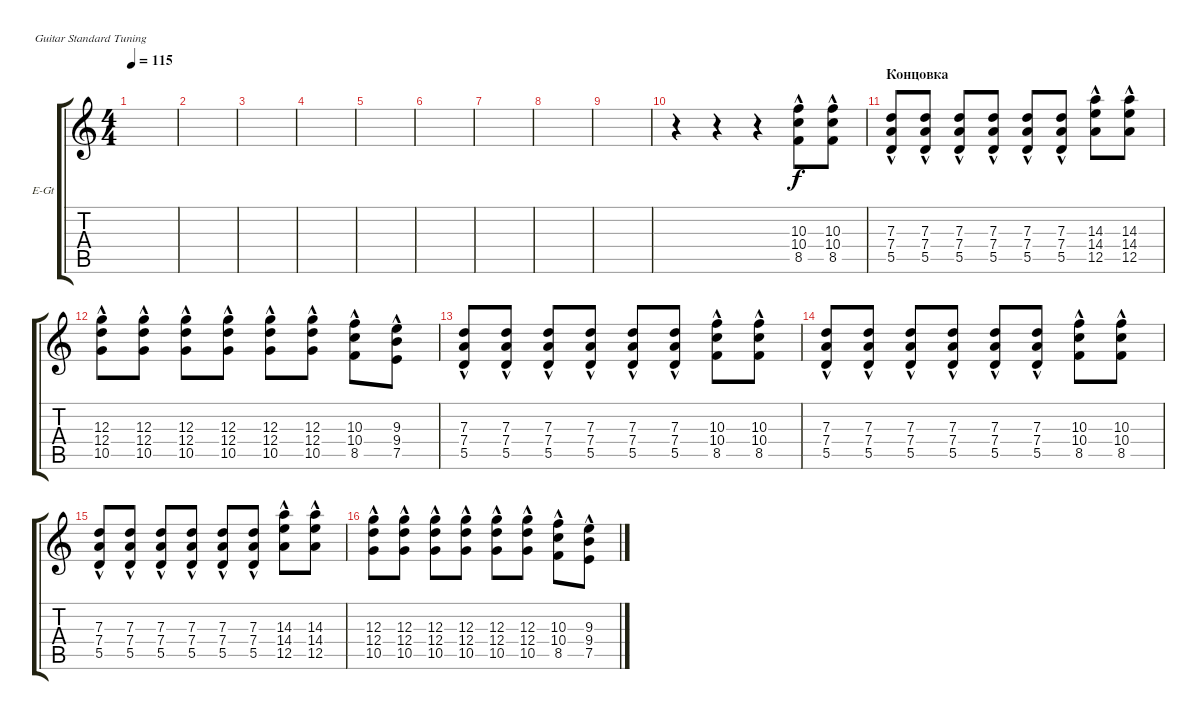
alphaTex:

\defaultSystemsLayout 4
\bracketExtendMode groupsimilarinstruments
\firstSystemTrackNameOrientation horizontal
\otherSystemsTrackNameOrientation horizontal
\track ("Г.Каспарян Overdrive" "E-Gt") {instrument distortionguitar}
\staff {score tabs}
\tuning (E4 B3 G3 D3 A2 E2)
\ts (4 4)
\tempo 115
\clef g2
\scale
0.333333
\ks c
|
\scale
0.333333 |
\scale
0.333333 |
|
|
|
|
|
|
r.4 r.4 r.4 (8.5{hac} 10.4{hac} 10.3{hac}).8 (8.5{hac} 10.4{hac} 10.3{hac}).8 |
\section ("" "Концовка")
\scale
0.333333 (5.5{hac} 7.4{hac} 7.3{hac}).8 (5.5{hac} 7.4{hac} 7.3{hac}).8 (5.5{hac} 7.4{hac} 7.3{hac}).8 (5.5{hac} 7.4{hac} 7.3{hac}).8 (5.5{hac} 7.4{hac} 7.3{hac}).8 (5.5{hac} 7.4{hac} 7.3{hac}).8 (12.5{hac} 14.4{hac} 14.3{hac}).8 (12.5{hac} 14.4{hac} 14.3{hac}).8 |
\scale
0.333333 (10.5{hac} 12.4{hac} 12.3{hac}).8 (10.5{hac} 12.4{hac} 12.3{hac}).8 (10.5{hac} 12.4{hac} 12.3{hac}).8 (10.5{hac} 12.4{hac} 12.3{hac}).8 (10.5{hac} 12.4{hac} 12.3{hac}).8 (10.5{hac} 12.4{hac} 12.3{hac}).8 (8.5{hac} 10.4{hac} 10.3{hac}).8 (7.5{hac} 9.4{hac} 9.3{hac}).8 |
\scale
0.333333 (5.5{hac} 7.4{hac} 7.3{hac}).8 (5.5{hac} 7.4{hac} 7.3{hac}).8 (5.5{hac} 7.4{hac} 7.3{hac}).8 (5.5{hac} 7.4{hac} 7.3{hac}).8 (5.5{hac} 7.4{hac} 7.3{hac}).8 (5.5{hac} 7.4{hac} 7.3{hac}).8 (8.5{hac} 10.4{hac} 10.3{hac}).8 (8.5{hac} 10.4{hac} 10.3{hac}).8 |
\scale
0.333333 (5.5{hac} 7.4{hac} 7.3{hac}).8 (5.5{hac} 7.4{hac} 7.3{hac}).8 (5.5{hac} 7.4{hac} 7.3{hac}).8 (5.5{hac} 7.4{hac} 7.3{hac}).8 (5.5{hac} 7.4{hac} 7.3{hac}).8 (5.5{hac} 7.4{hac} 7.3{hac}).8 (8.5{hac} 10.4{hac} 10.3{hac}).8 (8.5{hac} 10.4{hac} 10.3{hac}).8 |
\scale
0.333333 (5.5{hac} 7.4{hac} 7.3{hac}).8 (5.5{hac} 7.4{hac} 7.3{hac}).8 (5.5{hac} 7.4{hac} 7.3{hac}).8 (5.5{hac} 7.4{hac} 7.3{hac}).8 (5.5{hac} 7.4{hac} 7.3{hac}).8 (5.5{hac} 7.4{hac} 7.3{hac}).8 (12.5{hac} 14.4{hac} 14.3{hac}).8 (12.5{hac} 14.4{hac} 14.3{hac}).8 |
\scale
0.333333 (10.5{hac} 12.4{hac} 12.3{hac}).8 (10.5{hac} 12.4{hac} 12.3{hac}).8 (10.5{hac} 12.4{hac} 12.3{hac}).8 (10.5{hac} 12.4{hac} 12.3{hac}).8 (10.5{hac} 12.4{hac} 12.3{hac}).8 (10.5{hac} 12.4{hac} 12.3{hac}).8 (8.5{hac} 10.4{hac} 10.3{hac}).8 (7.5{hac} 9.4{hac} 9.3{hac}).8
